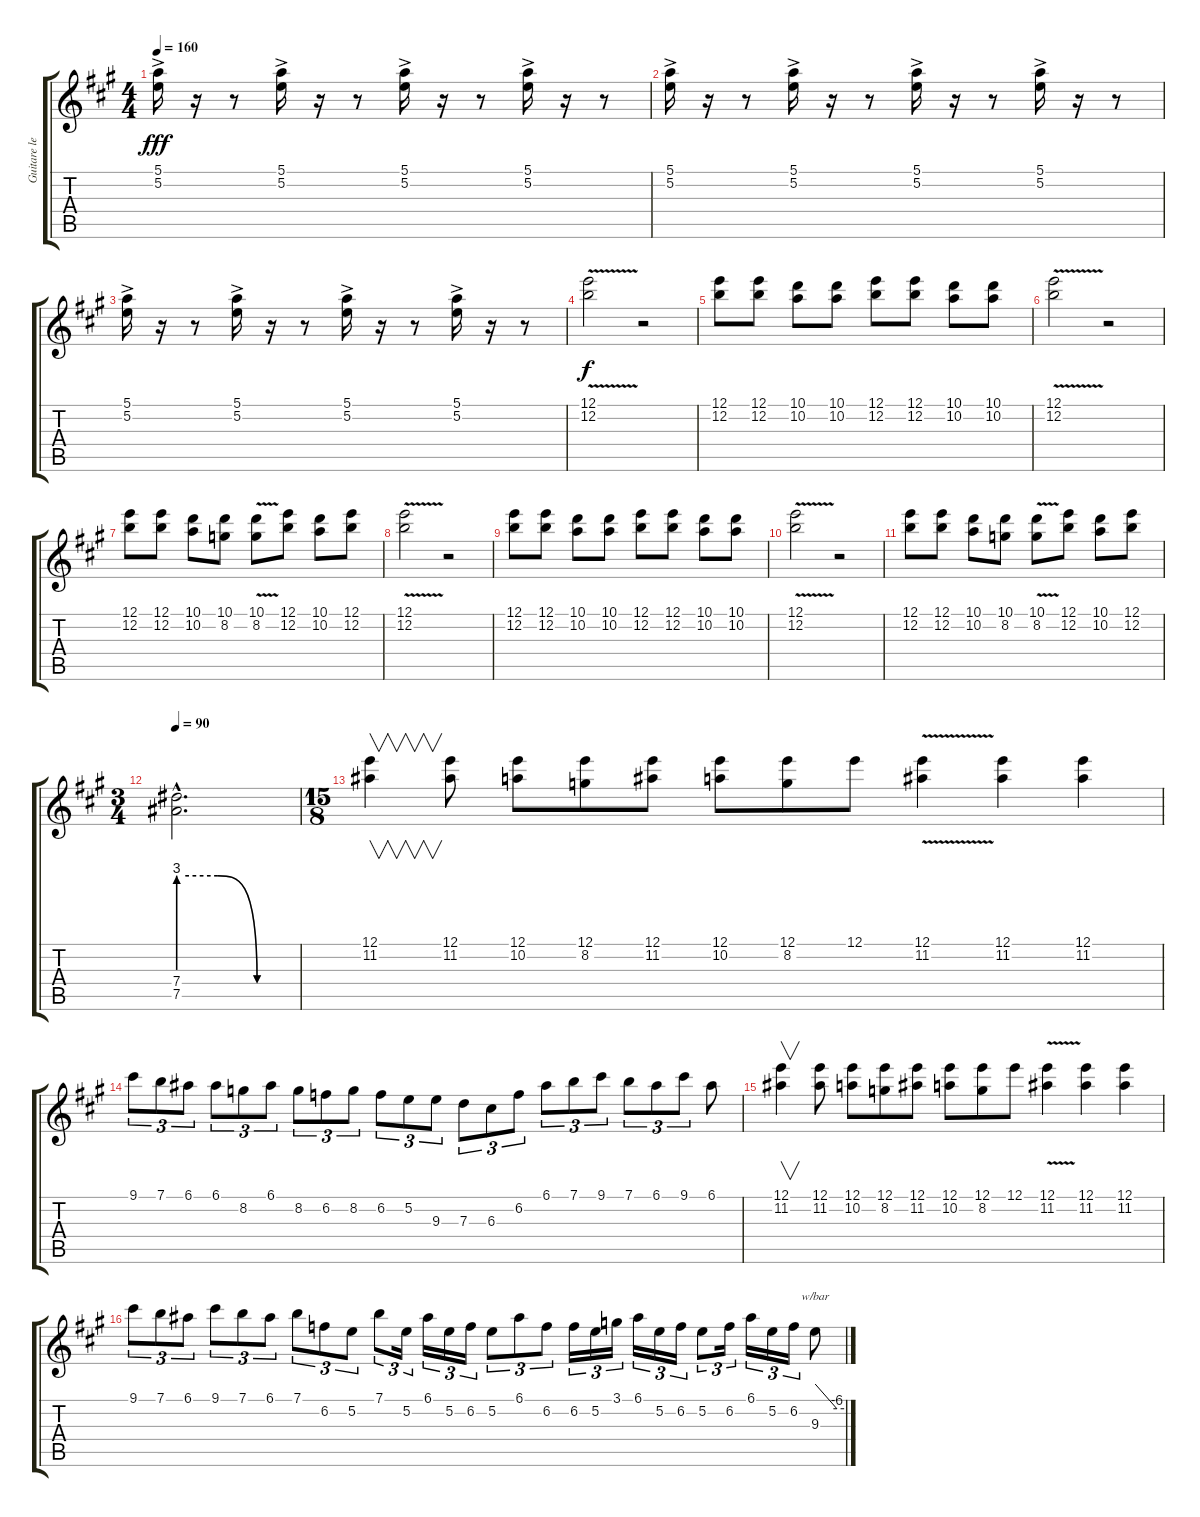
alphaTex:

\track ("Guitare lead" "Guitare le") {instrument distortionguitar}
\staff {score tabs}
\tuning (E4 B3 G3 D3 A2 E2) {hide}
\ts (4 4)
\tempo 160
\clef g2
\ks a
(5.1{ac} 5.2{ac}).16{dy fff} r.16 r.8 (5.1{ac} 5.2{ac}).16 r.16 r.8 (5.1{ac} 5.2{ac}).16 r.16 r.8 (5.1{ac} 5.2{ac}).16 r.16 r.8 |
(5.1{ac} 5.2{ac}).16 r.16 r.8 (5.1{ac} 5.2{ac}).16 r.16 r.8 (5.1{ac} 5.2{ac}).16 r.16 r.8 (5.1{ac} 5.2{ac}).16 r.16 r.8 |
(5.1{ac} 5.2{ac}).16 r.16 r.8 (5.1{ac} 5.2{ac}).16 r.16 r.8 (5.1{ac} 5.2{ac}).16 r.16 r.8 (5.1{ac} 5.2{ac}).16 r.16 r.8 |
(12.1 12.2{v}).2{dy f volume 7} r.2 |
(12.1 12.2).8 (12.1 12.2).8 (10.1 10.2).8 (10.1 10.2).8 (12.1 12.2).8 (12.1 12.2).8 (10.1 10.2).8 (10.1 10.2).8 |
(12.1 12.2{v}).2 r.2 |
(12.1 12.2).8 (12.1 12.2).8 (10.1 10.2).8 (10.1 8.2).8 (10.1{v} 8.2).8 (12.1 12.2).8 (10.1 10.2).8 (12.1 12.2).8 |
(12.1 12.2{v}).2 r.2 |
(12.1 12.2).8 (12.1 12.2).8 (10.1 10.2).8 (10.1 10.2).8 (12.1 12.2).8 (12.1 12.2).8 (10.1 10.2).8 (10.1 10.2).8 |
(12.1 12.2{v}).2 r.2 |
(12.1 12.2).8 (12.1 12.2).8 (10.1 10.2).8 (10.1 8.2).8 (10.1{v} 8.2).8 (12.1 12.2).8 (10.1 10.2).8 (12.1 12.2).8 |
\ts (3 4)
\tempo 90
(7.4{be (custom 0 12 20 12 40 0 60 0) hac} 7.5{be (custom 0 12 20 12 40 0 60 0) hac}).2{d} |
\ts (15 8)
(12.1 11.2).4{v} (12.1 11.2).8 (12.1 10.2).8 (12.1 8.2).8 (12.1 11.2).8 (12.1 10.2).8 (12.1 8.2).8 12.1.8 (12.1{v} 11.2).4 (12.1 11.2).4 (12.1 11.2).4 |
9.1.8{tu (3 2) volume 11} 7.1.8{tu (3 2)} 6.1.8{tu (3 2)} 6.1.8{tu (3 2)} 8.2.8{tu (3 2)} 6.1.8{tu (3 2)} 8.2.8{tu (3 2)} 6.2.8{tu (3 2)} 8.2.8{tu (3 2)} 6.2.8{tu (3 2)} 5.2.8{tu (3 2)} 9.3.8{tu (3 2)} 7.3.8{tu (3 2)} 6.3.8{tu (3 2)} 6.2.8{tu (3 2)} 6.1.8{tu (3 2)} 7.1.8{tu (3 2)} 9.1.8{tu (3 2)} 7.1.8{tu (3 2)} 6.1.8{tu (3 2)} 9.1.8{tu (3 2)} 6.1.8 |
(12.1 11.2).4{v} (12.1 11.2).8 (12.1 10.2).8 (12.1 8.2).8 (12.1 11.2).8 (12.1 10.2).8 (12.1 8.2).8 12.1.8 (12.1{v} 11.2).4 (12.1 11.2).4 (12.1 11.2).4 |
9.1.8{tu (3 2) volume 11} 7.1.8{tu (3 2)} 6.1.8{tu (3 2)} 9.1.8{tu (3 2)} 7.1.8{tu (3 2)} 6.1.8{tu (3 2)} 7.1.8{tu (3 2)} 6.2.8{tu (3 2)} 5.2.8{tu (3 2)} 7.1.8{tu (3 2)} 5.2.16{tu (3 2)} 6.1.16{tu (3 2)} 5.2.16{tu (3 2)} 6.2.16{tu (3 2)} 5.2.8{tu (3 2)} 6.1.8{tu (3 2)} 6.2.8{tu (3 2)} 6.2.16{tu (3 2)} 5.2.16{tu (3 2)} 3.1.16{tu (3 2)} 6.1.16{tu (3 2)} 5.2.16{tu (3 2)} 6.2.16{tu (3 2)} 5.2.8{tu (3 2)} 6.2.16{tu (3 2)} 6.1.16{tu (3 2)} 5.2.16{tu (3 2)} 6.2.16{tu (3 2)} 9.3.8{tbe (custom default 0 0 45 -24 60 -24)}
